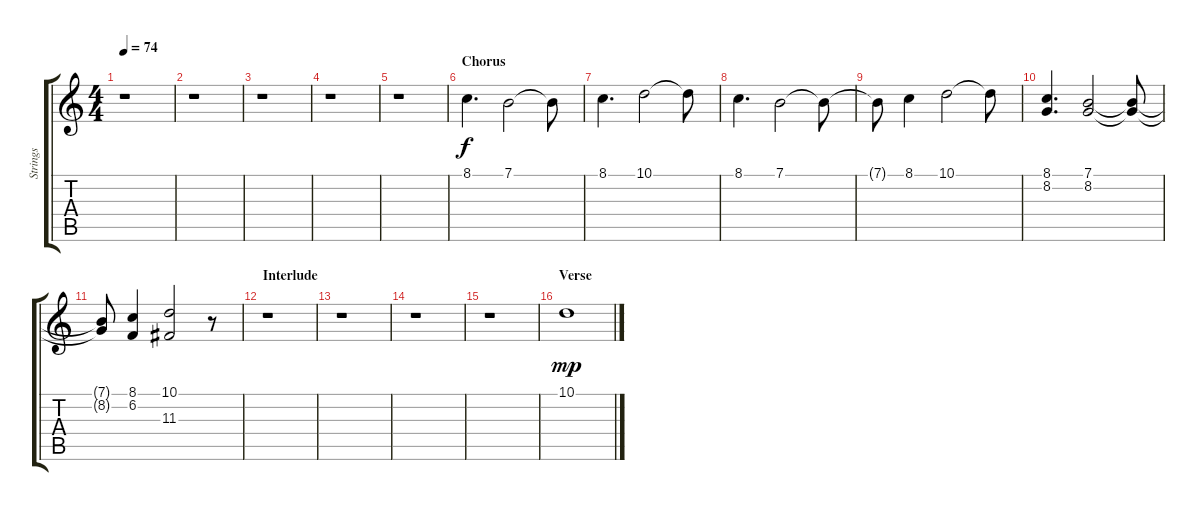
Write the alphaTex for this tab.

\track ("Strings" "Strings") {instrument stringensemble2}
\staff {score tabs}
\tuning (E4 B3 G3 D3 A2 E2) {hide}
\ts (4 4)
\tempo 74
\clef g2
\ks c
r.1{dy f} |
r.1 |
r.1 |
r.1 |
r.1 |
\section ("" "Chorus")
8.1.4{d} 7.1.2 7.1{t}.8 |
8.1.4{d} 10.1.2 10.1{t}.8 |
8.1.4{d} 7.1.2 7.1{t}.8 |
7.1{t}.8 8.1.4 10.1.2 10.1{t}.8 |
(8.1 8.2).4{d} (7.1 8.2).2 (7.1{t} 8.2{t}).8 |
(7.1{t} 8.2{t}).8 (8.1 6.2).4 (10.1 11.3).2 r.8 |
\section ("" "Interlude")
r.1 |
r.1 |
r.1 |
r.1 |
\section ("" "Verse")
10.1.1{dy mp}
